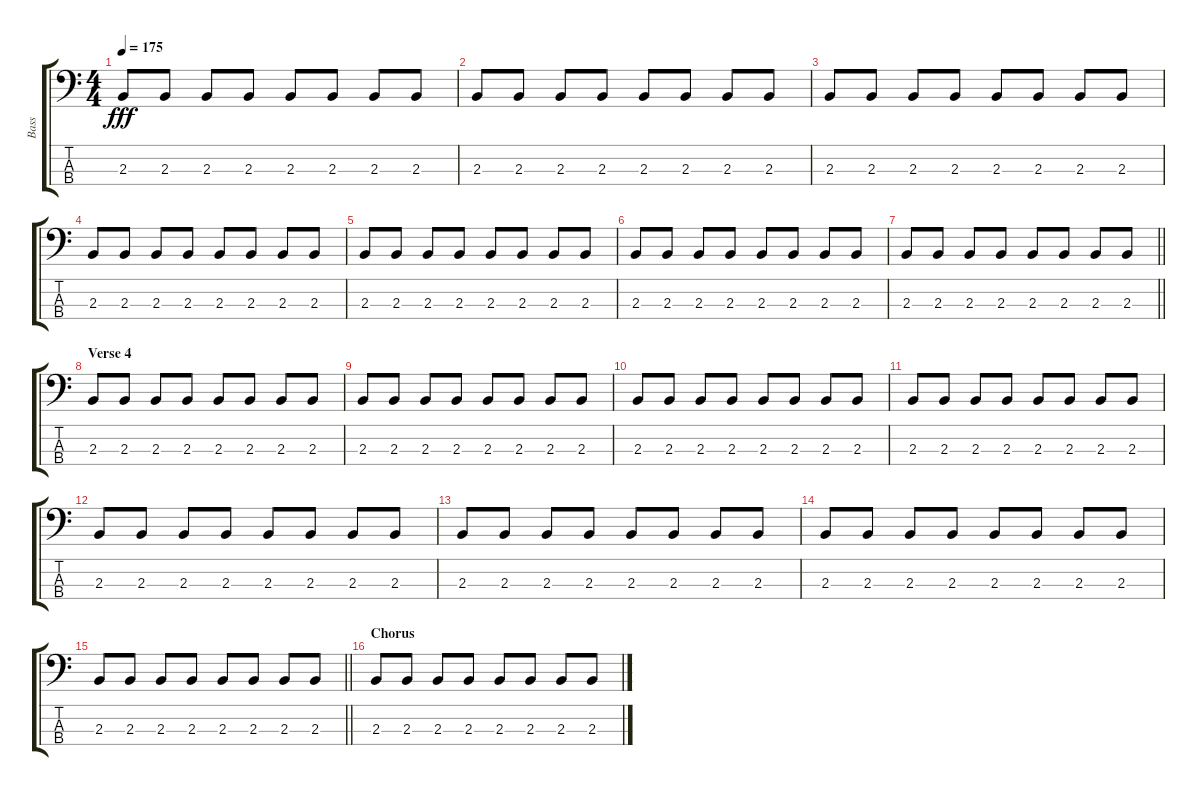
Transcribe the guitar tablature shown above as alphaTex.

\track ("Bass" "Bass") {instrument electricbassfinger}
\staff {score tabs}
\tuning (G2 D2 A1 E1) {hide}
\ts (4 4)
\tempo 175
\clef f4
\ks c
2.3.8{dy fff} 2.3.8 2.3.8 2.3.8 2.3.8 2.3.8 2.3.8 2.3.8 |
2.3.8 2.3.8 2.3.8 2.3.8 2.3.8 2.3.8 2.3.8 2.3.8 |
2.3.8 2.3.8 2.3.8 2.3.8 2.3.8 2.3.8 2.3.8 2.3.8 |
2.3.8 2.3.8 2.3.8 2.3.8 2.3.8 2.3.8 2.3.8 2.3.8 |
2.3.8 2.3.8 2.3.8 2.3.8 2.3.8 2.3.8 2.3.8 2.3.8 |
2.3.8 2.3.8 2.3.8 2.3.8 2.3.8 2.3.8 2.3.8 2.3.8 |
\barLineRight lightlight
2.3.8 2.3.8 2.3.8 2.3.8 2.3.8 2.3.8 2.3.8 2.3.8 |
\section ("" "Verse 4")
2.3.8 2.3.8 2.3.8 2.3.8 2.3.8 2.3.8 2.3.8 2.3.8 |
2.3.8 2.3.8 2.3.8 2.3.8 2.3.8 2.3.8 2.3.8 2.3.8 |
2.3.8 2.3.8 2.3.8 2.3.8 2.3.8 2.3.8 2.3.8 2.3.8 |
2.3.8 2.3.8 2.3.8 2.3.8 2.3.8 2.3.8 2.3.8 2.3.8 |
2.3.8 2.3.8 2.3.8 2.3.8 2.3.8 2.3.8 2.3.8 2.3.8 |
2.3.8 2.3.8 2.3.8 2.3.8 2.3.8 2.3.8 2.3.8 2.3.8 |
2.3.8 2.3.8 2.3.8 2.3.8 2.3.8 2.3.8 2.3.8 2.3.8 |
\barLineRight lightlight
2.3.8 2.3.8 2.3.8 2.3.8 2.3.8 2.3.8 2.3.8 2.3.8 |
\section ("" "Chorus")
2.3.8 2.3.8 2.3.8 2.3.8 2.3.8 2.3.8 2.3.8 2.3.8
